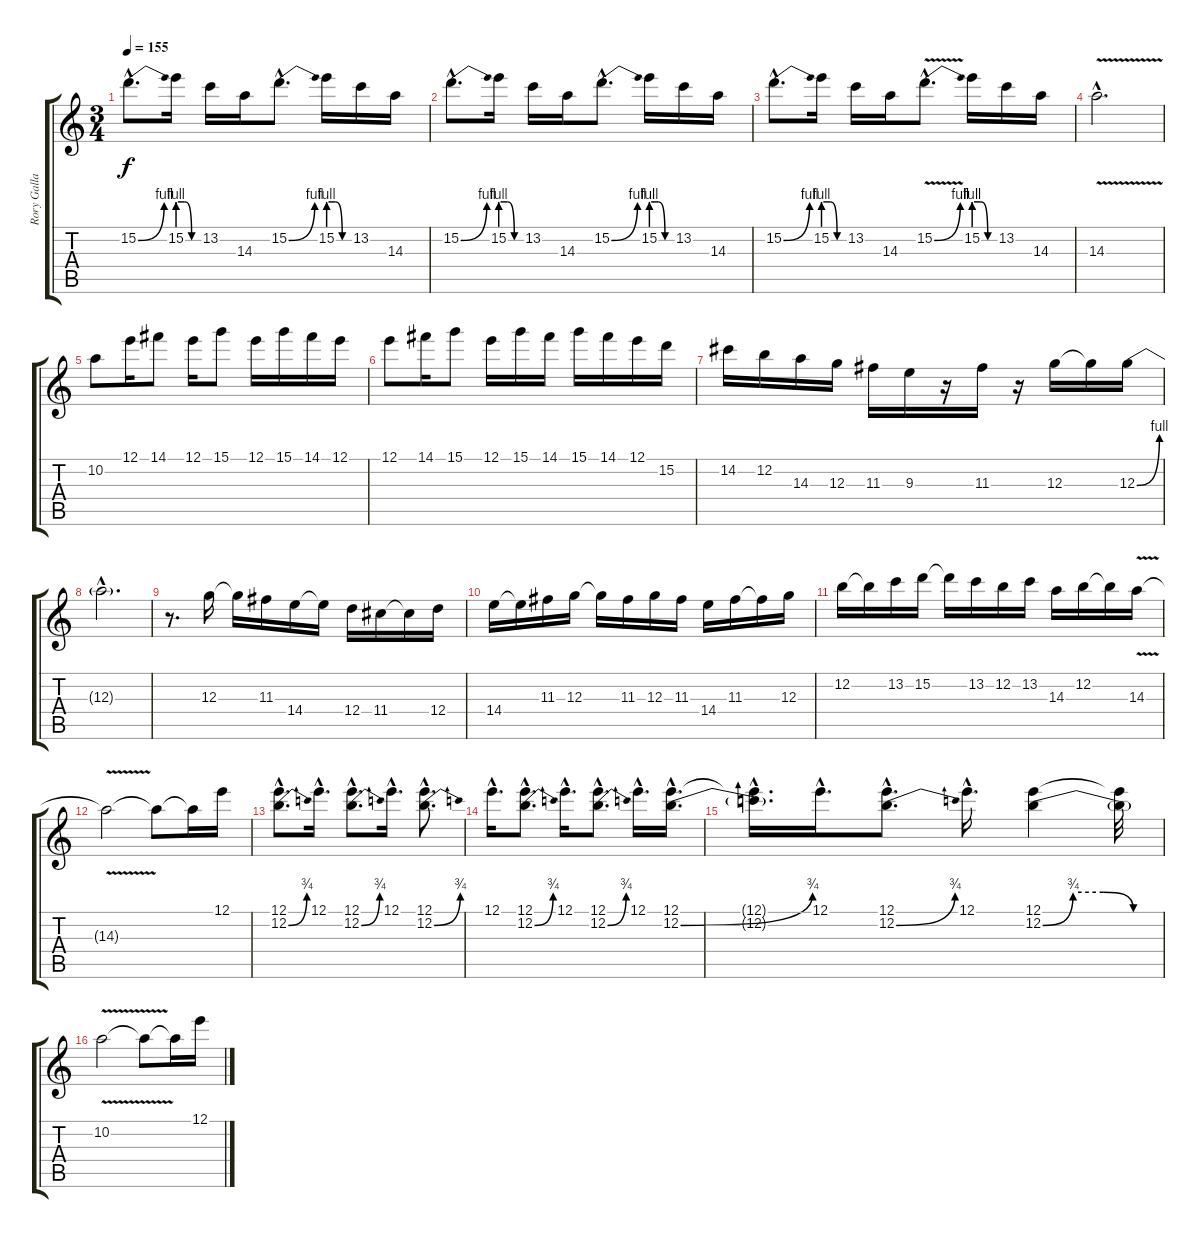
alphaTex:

\track ("Rory Gallagher" "Rory Galla") {instrument overdrivenguitar}
\staff {score tabs}
\tuning (E4 B3 G3 D3 A2 E2) {hide}
\ts (3 4)
\tempo 155
\clef g2
\ks c
15.2{be (bend 0 0 60 4) hac}.8{d dy f} 15.2{be (custom 0 4 20 4 40 0 60 0)}.16 13.2.16 14.3.16 15.2{be (bend 0 0 60 4) hac}.8{d} 15.2{be (custom 0 4 20 4 40 0 60 0)}.16 13.2.16 14.3.16 |
15.2{be (bend 0 0 60 4) hac}.8{d} 15.2{be (custom 0 4 20 4 40 0 60 0)}.16 13.2.16 14.3.16 15.2{be (bend 0 0 60 4) hac}.8{d} 15.2{be (custom 0 4 20 4 40 0 60 0)}.16 13.2.16 14.3.16 |
15.2{be (bend 0 0 60 4) hac}.8{d} 15.2{be (custom 0 4 20 4 40 0 60 0)}.16 13.2.16 14.3.16 15.2{be (bend 0 0 60 4) v hac}.8{d} 15.2{be (custom 0 4 20 4 40 0 60 0)}.16 13.2.16 14.3.16 |
14.3{v hac}.2{d} |
10.2.8 12.1.16 14.1.8 12.1.16 15.1.8 12.1.16 15.1.16 14.1.16 12.1.16 |
12.1.8 14.1.16 15.1.8 12.1.16 15.1.16 14.1.16 15.1.16 14.1.16 12.1.16 15.2.16 |
14.2.16 12.2.16 14.3.16 12.3.16 11.3.16 9.3.16 r.16 11.3.16 r.16 12.3.16 12.3{t}.16 12.3{be (bend 0 0 60 4)}.16 |
12.3{hac t}.2{d} |
r.8{d} 12.3.16 12.3{t}.16 11.3.16 14.4.16 14.4{t}.16 12.4.16 11.4.16 11.4{t}.16 12.4.16 |
14.4.16 14.4{t}.16 11.3.16 12.3.16 12.3{t}.16 11.3.16 12.3.16 11.3.16 14.4.16 11.3.16 11.3{t}.16 12.3.16 |
12.2.16 12.2{t}.16 13.2.16 15.2.16 15.2{t}.16 13.2.16 12.2.16 13.2.16 14.3.16 12.2.16 12.2{t}.16 14.3{v}.16 |
14.3{t}.2 14.3{t}.8 14.3{t}.16 12.1.16 |
(12.1{hac} 12.2{be (bend 0 0 60 3) hac}).8{d} 12.1{hac}.16{d} (12.1{hac} 12.2{be (bend 0 0 60 3) hac}).8{d} 12.1{hac}.16{d} (12.1{hac} 12.2{be (bend 0 0 60 3) hac}).8{d} |
12.1{hac}.16{d} (12.1{hac} 12.2{be (bend 0 0 60 3) hac}).8{d} 12.1{hac}.16{d} (12.1{hac} 12.2{be (bend 0 0 60 3) hac}).8{d} 12.1{hac}.16{d} (12.1{hac} 12.2{be (bend 0 0 60 3) hac}).16{d} |
(12.1{hac t} 12.2{hac t}).16{d} 12.1{hac}.16{d} (12.1{hac} 12.2{be (bend 0 0 60 3) hac}).8{d} 12.1{hac}.16{d} (12.1 12.2{be (custom 0 0 15 3 30 3 45 0 60 0)}).4 (12.1{t} 12.2{t}).32 |
10.2{v}.2 10.2{t}.8 10.2{t}.16 12.1.16
